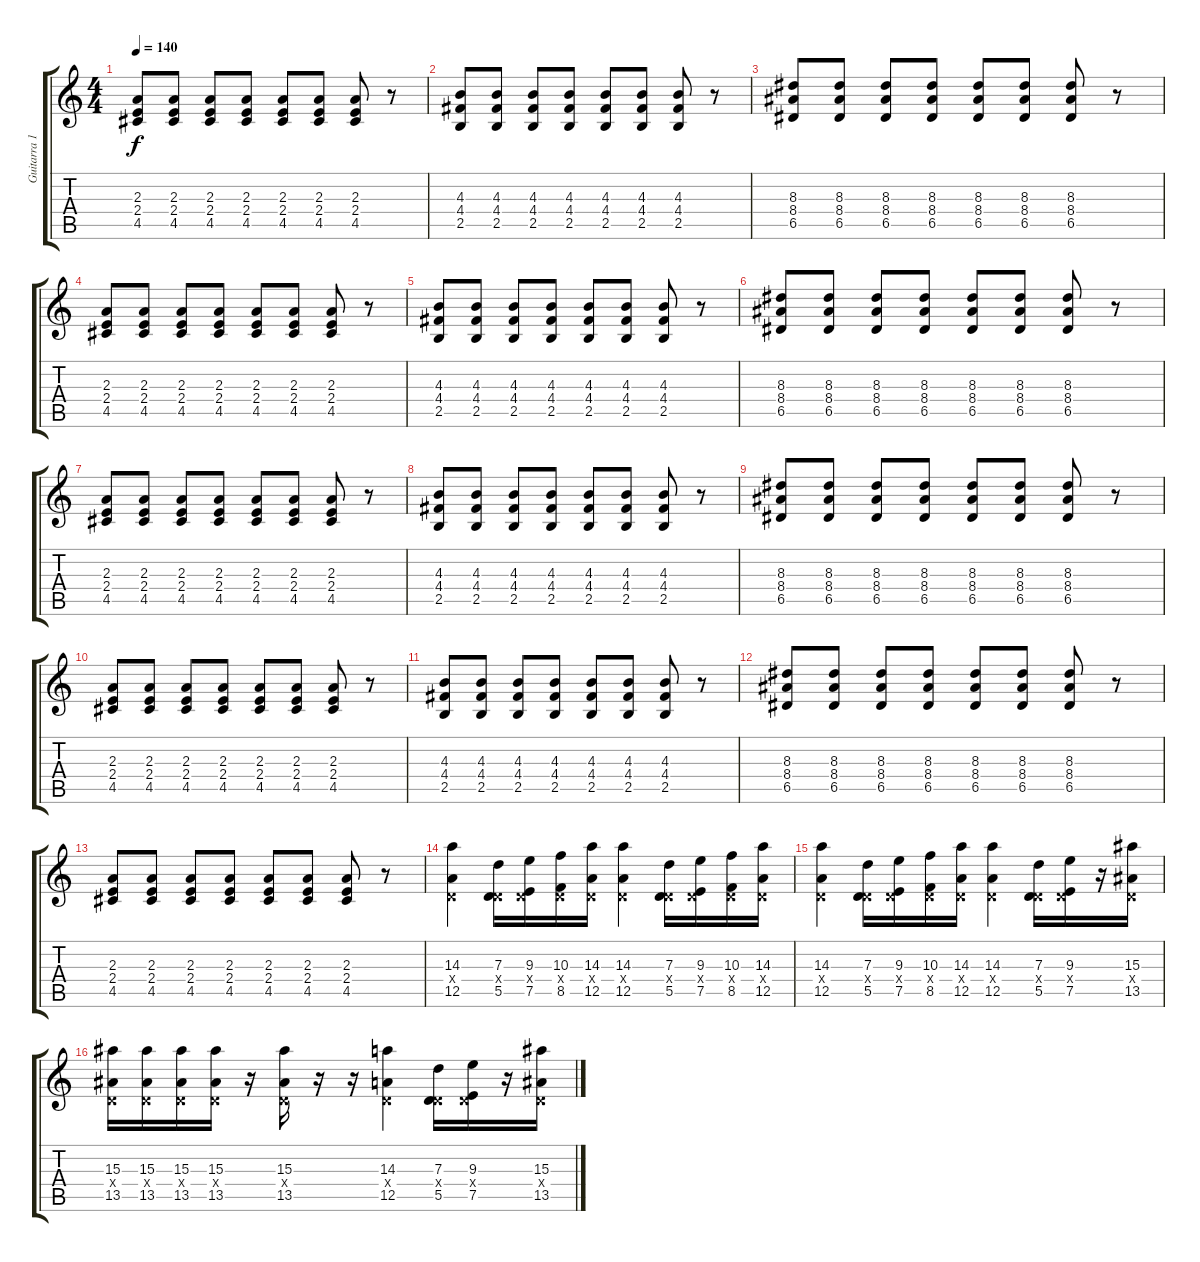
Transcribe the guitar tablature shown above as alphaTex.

\track ("Guitarra 1" "Guitarra 1") {instrument distortionguitar}
\staff {score tabs}
\tuning (E4 B3 G3 D3 A2 D2) {hide}
\ts (4 4)
\tempo 140
\clef g2
\ks c
(2.3 2.4 4.5).8{dy f} (2.3 2.4 4.5).8 (2.3 2.4 4.5).8 (2.3 2.4 4.5).8 (2.3 2.4 4.5).8 (2.3 2.4 4.5).8 (2.3 2.4 4.5).8 r.8 |
(4.3 4.4 2.5).8 (4.3 4.4 2.5).8 (4.3 4.4 2.5).8 (4.3 4.4 2.5).8 (4.3 4.4 2.5).8 (4.3 4.4 2.5).8 (4.3 4.4 2.5).8 r.8 |
(8.3 8.4 6.5).8 (8.3 8.4 6.5).8 (8.3 8.4 6.5).8 (8.3 8.4 6.5).8 (8.3 8.4 6.5).8 (8.3 8.4 6.5).8 (8.3 8.4 6.5).8 r.8 |
(2.3 2.4 4.5).8 (2.3 2.4 4.5).8 (2.3 2.4 4.5).8 (2.3 2.4 4.5).8 (2.3 2.4 4.5).8 (2.3 2.4 4.5).8 (2.3 2.4 4.5).8 r.8 |
(4.3 4.4 2.5).8 (4.3 4.4 2.5).8 (4.3 4.4 2.5).8 (4.3 4.4 2.5).8 (4.3 4.4 2.5).8 (4.3 4.4 2.5).8 (4.3 4.4 2.5).8 r.8 |
(8.3 8.4 6.5).8 (8.3 8.4 6.5).8 (8.3 8.4 6.5).8 (8.3 8.4 6.5).8 (8.3 8.4 6.5).8 (8.3 8.4 6.5).8 (8.3 8.4 6.5).8 r.8 |
(2.3 2.4 4.5).8 (2.3 2.4 4.5).8 (2.3 2.4 4.5).8 (2.3 2.4 4.5).8 (2.3 2.4 4.5).8 (2.3 2.4 4.5).8 (2.3 2.4 4.5).8 r.8 |
(4.3 4.4 2.5).8 (4.3 4.4 2.5).8 (4.3 4.4 2.5).8 (4.3 4.4 2.5).8 (4.3 4.4 2.5).8 (4.3 4.4 2.5).8 (4.3 4.4 2.5).8 r.8 |
(8.3 8.4 6.5).8 (8.3 8.4 6.5).8 (8.3 8.4 6.5).8 (8.3 8.4 6.5).8 (8.3 8.4 6.5).8 (8.3 8.4 6.5).8 (8.3 8.4 6.5).8 r.8 |
(2.3 2.4 4.5).8 (2.3 2.4 4.5).8 (2.3 2.4 4.5).8 (2.3 2.4 4.5).8 (2.3 2.4 4.5).8 (2.3 2.4 4.5).8 (2.3 2.4 4.5).8 r.8 |
(4.3 4.4 2.5).8 (4.3 4.4 2.5).8 (4.3 4.4 2.5).8 (4.3 4.4 2.5).8 (4.3 4.4 2.5).8 (4.3 4.4 2.5).8 (4.3 4.4 2.5).8 r.8 |
(8.3 8.4 6.5).8 (8.3 8.4 6.5).8 (8.3 8.4 6.5).8 (8.3 8.4 6.5).8 (8.3 8.4 6.5).8 (8.3 8.4 6.5).8 (8.3 8.4 6.5).8 r.8 |
(2.3 2.4 4.5).8 (2.3 2.4 4.5).8 (2.3 2.4 4.5).8 (2.3 2.4 4.5).8 (2.3 2.4 4.5).8 (2.3 2.4 4.5).8 (2.3 2.4 4.5).8 r.8{volume 15 instrument distortionguitar} |
(14.3 0.4{x} 12.5).4 (7.3 0.4{x} 5.5).16{instrument distortionguitar} (9.3 0.4{x} 7.5).16 (10.3 0.4{x} 8.5).16 (14.3 0.4{x} 12.5).16 (14.3 0.4{x} 12.5).4 (7.3 0.4{x} 5.5).16{instrument distortionguitar} (9.3 0.4{x} 7.5).16 (10.3 0.4{x} 8.5).16 (14.3 0.4{x} 12.5).16 |
(14.3 0.4{x} 12.5).4 (7.3 0.4{x} 5.5).16{instrument distortionguitar} (9.3 0.4{x} 7.5).16 (10.3 0.4{x} 8.5).16 (14.3 0.4{x} 12.5).16 (14.3 0.4{x} 12.5).4 (7.3 0.4{x} 5.5).16{instrument distortionguitar} (9.3 0.4{x} 7.5).16 r.16 (15.3 0.4{x} 13.5).16 |
(15.3 0.4{x} 13.5).16 (15.3 0.4{x} 13.5).16 (15.3 0.4{x} 13.5).16 (15.3 0.4{x} 13.5).16 r.16 (15.3 0.4{x} 13.5).16 r.16 r.16 (14.3 0.4{x} 12.5).4 (7.3 0.4{x} 5.5).16{instrument distortionguitar} (9.3 0.4{x} 7.5).16 r.16 (15.3 0.4{x} 13.5).16
